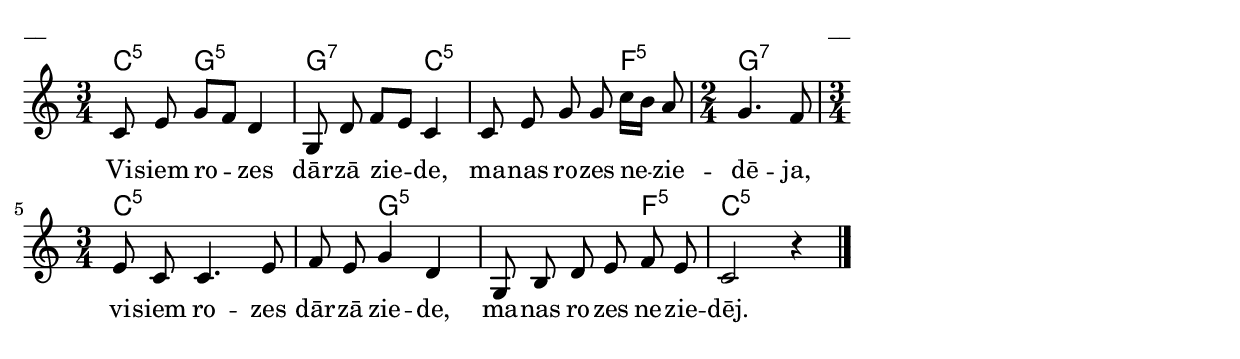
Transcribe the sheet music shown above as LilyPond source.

\version "2.13.16"
%\header {
% title = "Visiem rozes dārzā ziede"
%}
% Austras dziesmu burtnīca, 33.lpp.
\paper {
line-width = 14\cm
left-margin = 0.4\cm
between-system-padding = 0.3\cm
between-system-space = 0.3\cm
}
\layout {
indent = #0
ragged-last = ##f
}


voiceA = \relative c' {
\clef "treble"
\key c \major
\time 3/4 c8 e g[ f] d4 | g,8 d' f[ e] c4 | c8 e g g c16[ b] a8 
\time 2/4 g4. f8 
\time 3/4 e8 c c4. e8 | f8 e g4 d | g,8 b d e f e | c2 r4
\bar "|."
}



lyricA = \lyricmode {
Vi -- siem ro -- zes dār -- zā zie -- de, ma -- nas ro -- zes ne -- zie -- dē -- ja, 
vi -- siem ro -- zes dār -- zā zie -- de, ma -- nas ro -- zes ne -- zie -- dēj.
}

chordsA = \chordmode {
\time 3/4 c4:5 g2:5 | g2:7 c4:5 | s2 f4:5 
\time 2/4 g2:7 
\time 3/4 c2.:5 | s4 g2:5 | s2 f4:5 | c2:5 s4 
}

fullScore = <<
\new ChordNames { \chordsA }
\new Staff {
<<
\new Voice = "voiceA" { \oneVoice \autoBeamOff \voiceA }
\lyricsto "voiceA" \new Lyrics \lyricA
>>
}
>>

\score {
\fullScore
\header { piece = "__" opus = "__" }
}
\markup { \with-color #(x11-color 'white) \sans \smaller "__" }
\score {
\unfoldRepeats
\fullScore
\midi {
\context { \Staff \remove "Staff_performer" }
\context { \Voice \consists "Staff_performer" }
}
}


